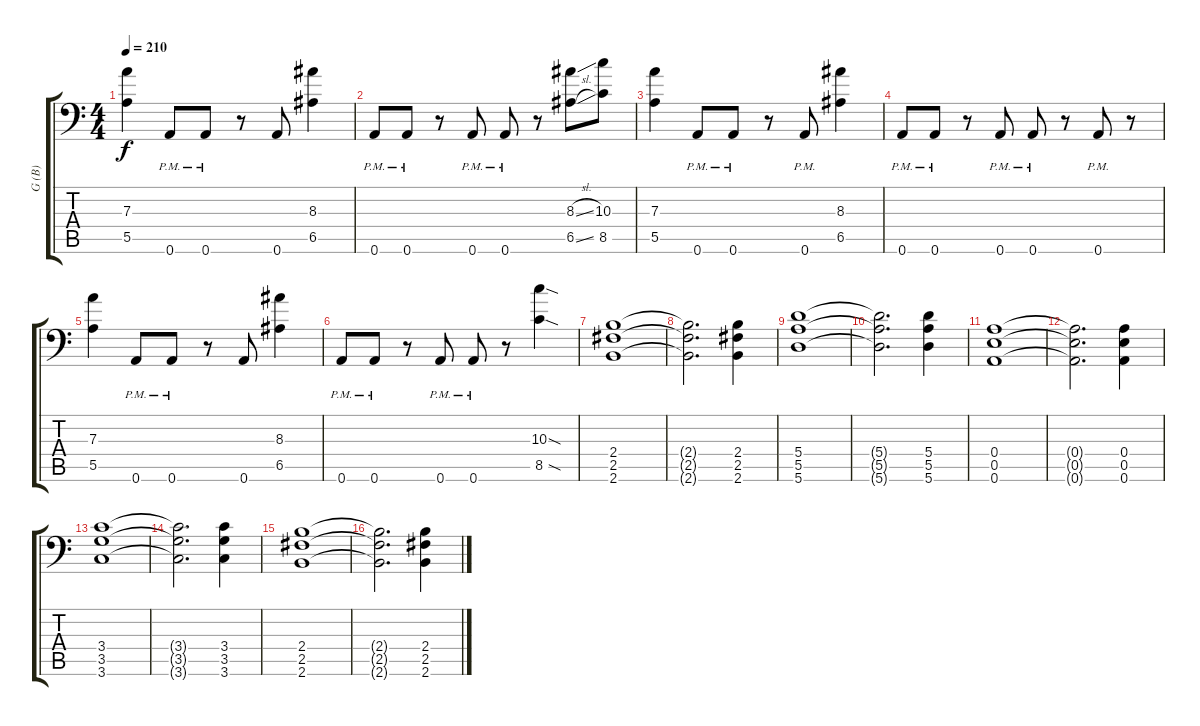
\track ("G (B)" "G (B)") {instrument overdrivenguitar}
\staff {score tabs}
\tuning (D4 A3 D3 A2 E2 A1) {hide}
\ts (4 4)
\tempo 210
\clef f4
\ks c
(7.3 5.5).4{dy f} 0.6{pm}.8 0.6{pm}.8 r.8 0.6.8 (8.3 6.5).4 |
0.6{pm}.8 0.6{pm}.8 r.8 0.6{pm}.8 0.6{pm}.8 r.8 (8.3{sl} 6.5{sl}).8 (10.3 8.5).8 |
(7.3 5.5).4 0.6{pm}.8 0.6{pm}.8 r.8 0.6{pm}.8 (8.3 6.5).4 |
0.6{pm}.8 0.6{pm}.8 r.8 0.6{pm}.8 0.6{pm}.8 r.8 0.6{pm}.8 r.8 |
(7.3 5.5).4 0.6{pm}.8 0.6{pm}.8 r.8 0.6.8 (8.3 6.5).4 |
0.6{pm}.8 0.6{pm}.8 r.8 0.6{pm}.8 0.6{pm}.8 r.8 (10.3{sod} 8.5{sod}).4 |
(2.4 2.5 2.6).1 |
(2.4{t} 2.5{t} 2.6{t}).2{d} (2.4 2.5 2.6).4 |
(5.4 5.5 5.6).1 |
(5.4{t} 5.5{t} 5.6{t}).2{d} (5.4 5.5 5.6).4 |
(0.4 0.5 0.6).1 |
(0.4{t} 0.5{t} 0.6{t}).2{d} (0.4 0.5 0.6).4 |
(3.4 3.5 3.6).1 |
(3.4{t} 3.5{t} 3.6{t}).2{d} (3.4 3.5 3.6).4 |
(2.4 2.5 2.6).1 |
(2.4{t} 2.5{t} 2.6{t}).2{d} (2.4 2.5 2.6).4
